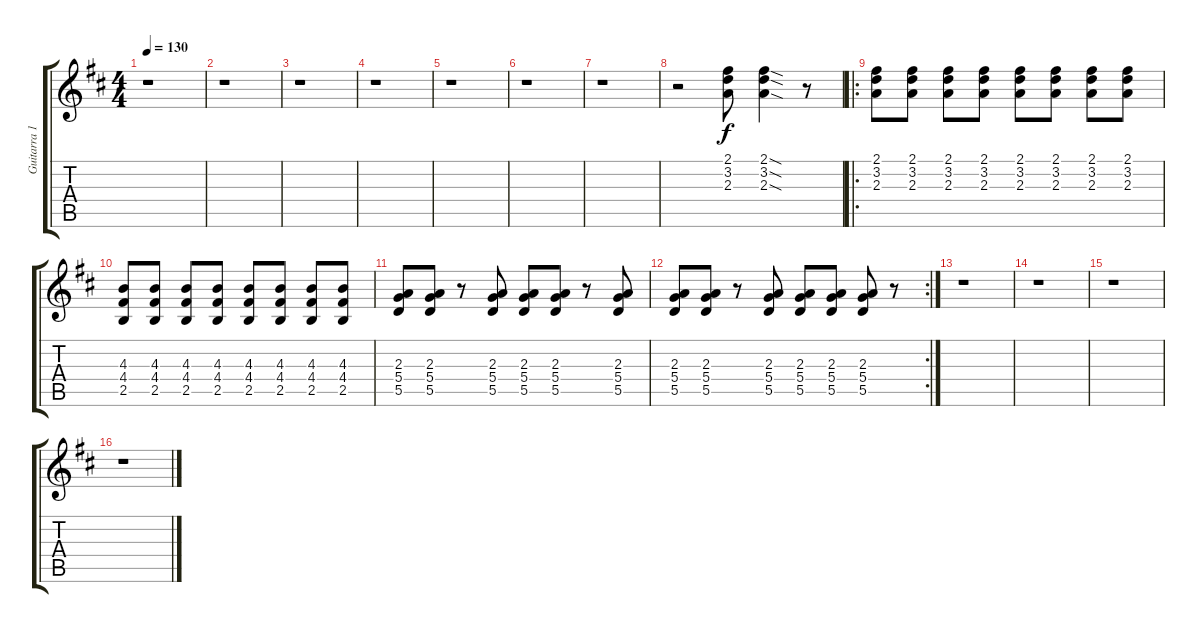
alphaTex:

\track ("Guitarra 1" "Guitarra 1") {instrument overdrivenguitar}
\staff {score tabs}
\tuning (E4 B3 G3 D3 A2 E2) {hide}
\ts (4 4)
\tempo 130
\clef g2
\ks d
r.1{dy f} |
r.1 |
r.1 |
r.1 |
r.1 |
r.1 |
r.1 |
r.2 (2.1 3.2 2.3).8 (2.1{sod} 3.2{sod} 2.3{sod}).4 r.8 |
\ro
(2.1 3.2 2.3).8 (2.1 3.2 2.3).8 (2.1 3.2 2.3).8 (2.1 3.2 2.3).8 (2.1 3.2 2.3).8 (2.1 3.2 2.3).8 (2.1 3.2 2.3).8 (2.1 3.2 2.3).8 |
(4.3 4.4 2.5).8 (4.3 4.4 2.5).8 (4.3 4.4 2.5).8 (4.3 4.4 2.5).8 (4.3 4.4 2.5).8 (4.3 4.4 2.5).8 (4.3 4.4 2.5).8 (4.3 4.4 2.5).8 |
(2.3 5.4 5.5).8 (2.3 5.4 5.5).8 r.8 (2.3 5.4 5.5).8 (2.3 5.4 5.5).8 (2.3 5.4 5.5).8 r.8 (2.3 5.4 5.5).8 |
\rc 2
(2.3 5.4 5.5).8 (2.3 5.4 5.5).8 r.8 (2.3 5.4 5.5).8 (2.3 5.4 5.5).8 (2.3 5.4 5.5).8 (2.3 5.4 5.5).8 r.8 |
r.1 |
r.1 |
r.1 |
r.1
